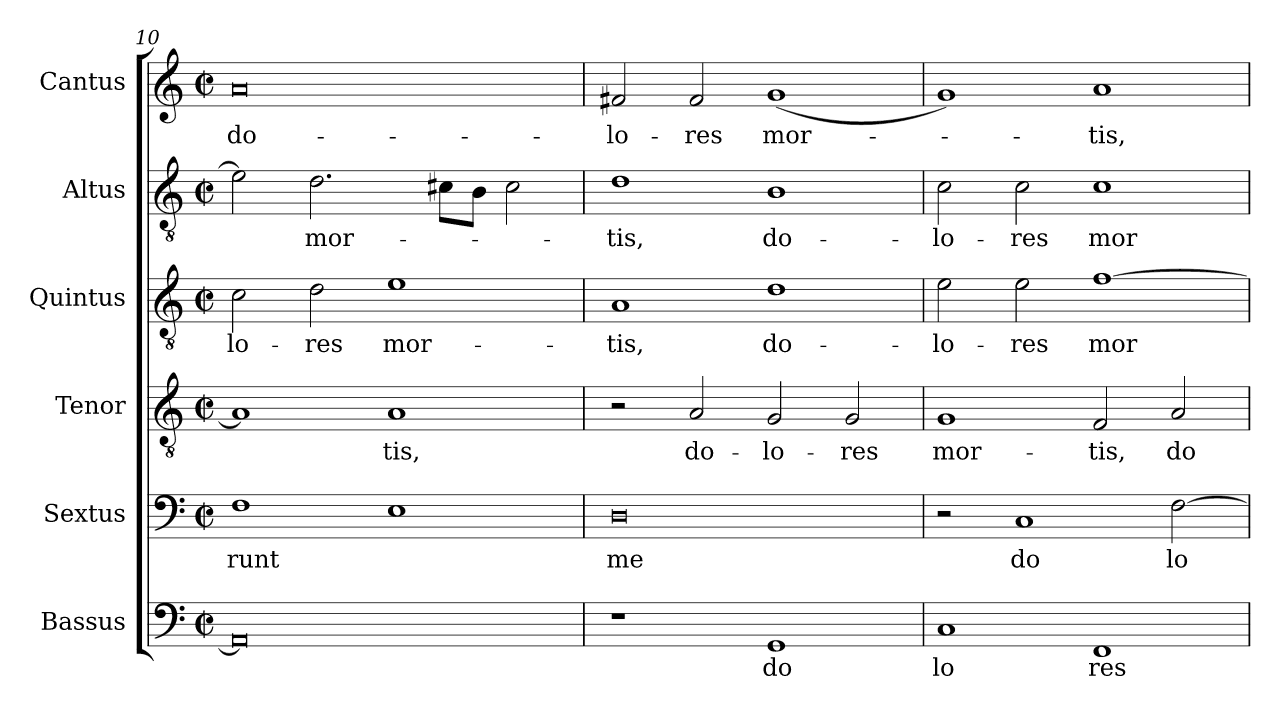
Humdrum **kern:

**kern	**text	**kern	**text	**kern	**text	**kern	**text	**kern	**text	**kern	**text
*part6	*part6	*part5	*part5	*part4	*part4	*part3	*part3	*part2	*part2	*part1	*part1
*staff6	*staff6	*staff5	*staff5	*staff4	*staff4	*staff3	*staff3	*staff2	*staff2	*staff1	*staff1
*I"Bassus	*	*I"Sextus	*	*I"Tenor	*	*I"Quintus	*	*I"Altus	*	*I"Cantus	*
*clefF4	*	*clefF4	*	*clefGv2	*	*clefGv2	*	*clefGv2	*	*clefG2	*
*M2/2	*	*M2/2	*	*M2/2	*	*M2/2	*	*M2/2	*	*M2/2	*
*met(c|)	*	*met(c|)	*	*met(c|)	*	*met(c|)	*	*met(c|)	*	*met(c|)	*
=10	=10	=10	=10	=10	=10	=10	=10	=10	=10	=10	=10
!	!	!	!LO:LY:b	!	!	!	!LO:LY:b:cj	!	!	!	!LO:LY:b:cj
0AA]	.	1F	runt	1A]	.	2c\	-lo-	2e\]	.	0a	do-
!	!	!	!	!	!	!	!LO:LY:b:cj	!	!LO:LY:b	!	!
.	.	.	.	.	.	2d\	-res	2.d\	mor-	.	.
!	!	!	!	!	!LO:LY:b:cj	!	!LO:LY:b:cj	!	!	!	!
.	.	1E	.	1A	-tis,	1e	mor-	.	.	.	.
.	.	.	.	.	.	.	.	8c#\L	.	.	.
.	.	.	.	.	.	.	.	8B\J	.	.	.
.	.	.	.	.	.	.	.	2c#\	.	.	.
=11	=11	=11	=11	=11	=11	=11	=11	=11	=11	=11	=11
!	!	!	!LO:LY:b:cj	!	!	!	!LO:LY:b:cj	!	!LO:LY:b:cj	!	!LO:LY:b:cj
1r	.	0D	me	2r	.	1A	-tis,	1d	-tis,	2f#X/	-lo-
!	!	!	!	!	!LO:LY:b:cj	!	!	!	!	!	!LO:LY:b:cj
.	.	.	.	2A/	do-	.	.	.	.	2f#/	-res
!	!LO:LY:b:cj	!	!	!	!LO:LY:b:cj	!	!LO:LY:b:cj	!	!LO:LY:b:cj	!	!LO:LY:b
1GG	do	.	.	2G/	-lo-	1d	do-	1B	do-	(<1g	mor-
!	!	!	!	!	!LO:LY:b:cj	!	!	!	!	!	!
.	.	.	.	2G/	-res	.	.	.	.	.	.
=12	=12	=12	=12	=12	=12	=12	=12	=12	=12	=12	=12
!	!LO:LY:b:cj	!	!	!	!LO:LY:b:cj	!	!LO:LY:b:cj	!	!LO:LY:b:cj	!	!
1C	lo	2r	.	1G	mor-	2e\	-lo-	2c\	-lo-	1g)	.
!	!	!	!LO:LY:b:cj	!	!	!	!LO:LY:b:cj	!	!LO:LY:b:cj	!	!
.	.	1C	do	.	.	2e\	-res	2c\	-res	.	.
!	!LO:LY:b:cj	!	!	!	!LO:LY:b:cj	!	!LO:LY:b	!	!LO:LY:b:cj	!	!LO:LY:b:cj
1FF	res	.	.	2F/	-tis,	[>1f	mor-	1c	mor-	1a	-tis,
!	!	!	!LO:LY:b:cj	!	!LO:LY:b:cj	!	!	!	!	!	!
.	.	[>2F\	lo	2A/	do-	.	.	.	.	.	.
=	=	=	=	=	=	=	=	=	=	=	=
*-	*-	*-	*-	*-	*-	*-	*-	*-	*-	*-	*-
